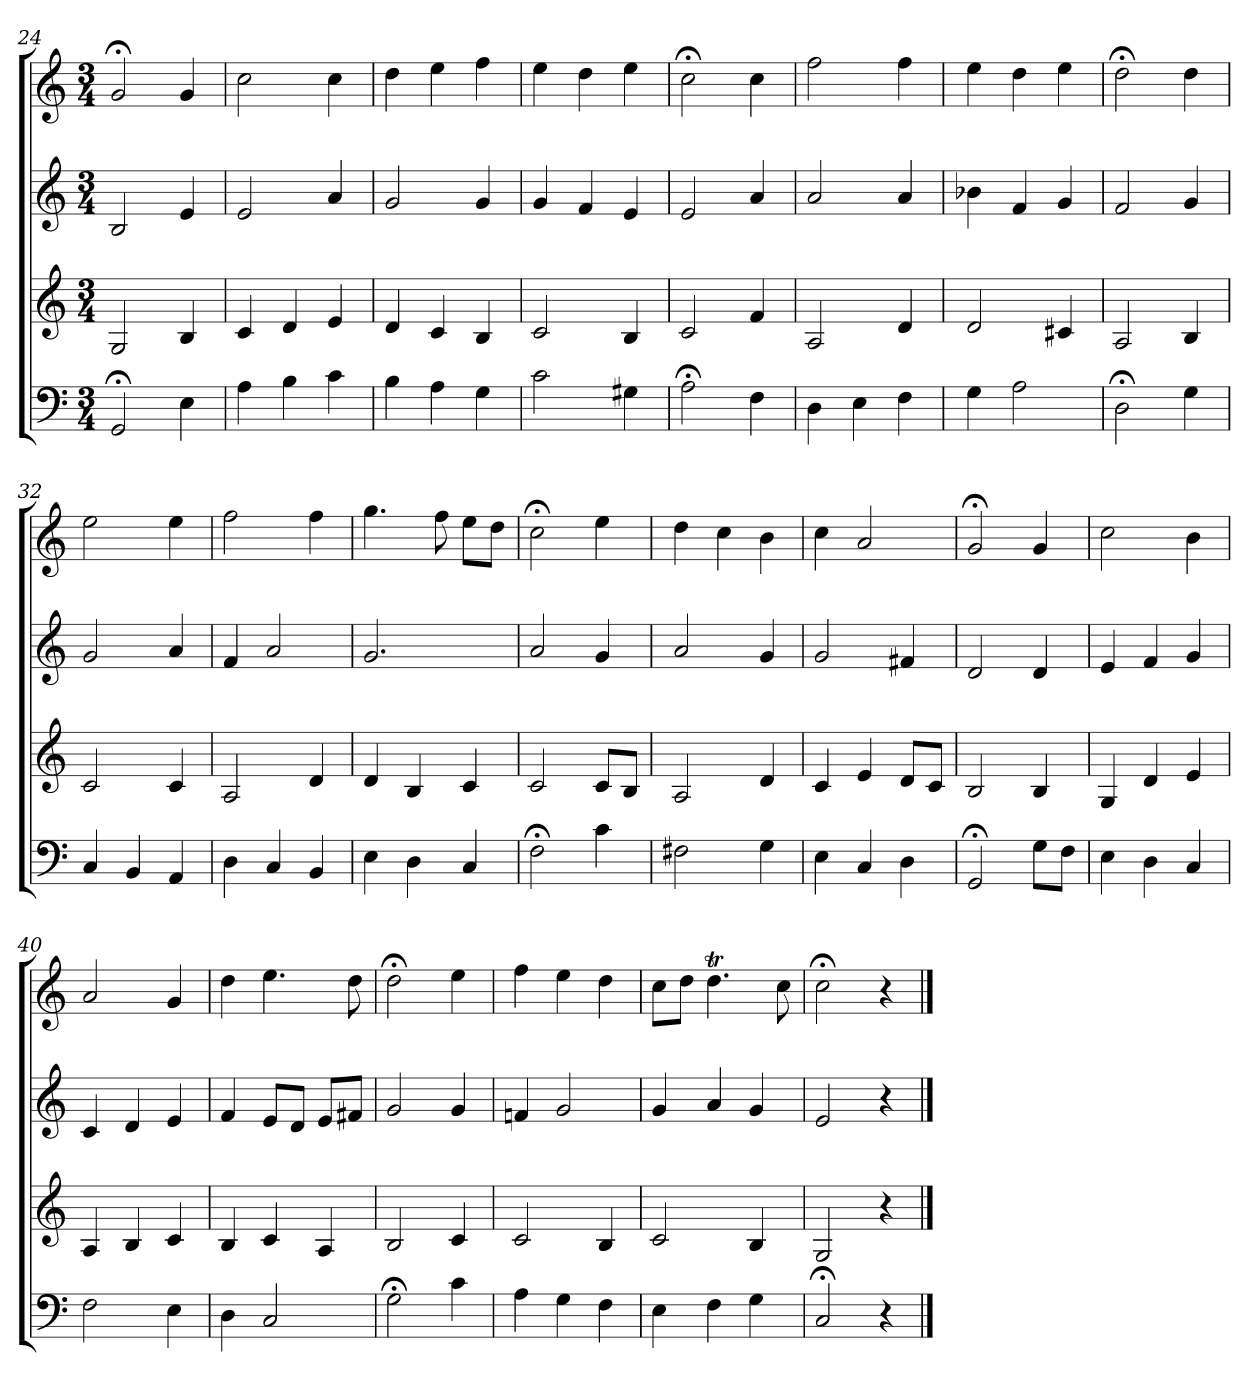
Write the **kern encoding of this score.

**kern	**kern	**kern	**kern
*part4	*part3	*part2	*part1
*staff4	*staff3	*staff2	*staff1
*clefF4	*clefG2	*clefG2	*clefG2
*M3/4	*M3/4	*M3/4	*M3/4
=24	=24	=24	=24
2GG;<	2G	2B	2g;<
4E	4B	4e	4g
=25	=25	=25	=25
4A	4c	2e	2cc
4B	4d	.	.
4c	4e	4a	4cc
=26	=26	=26	=26
4B	4d	2g	4dd
4A	4c	.	4ee
4G	4B	4g	4ff
=27	=27	=27	=27
2c	2c	4g	4ee
.	.	4f	4dd
4G#X	4B	4e	4ee
=28	=28	=28	=28
2A;<	2c	2e	2cc;<
4F	4f	4a	4cc
=29	=29	=29	=29
4D	2A	2a	2ff
4E	.	.	.
4F	4d	4a	4ff
=30	=30	=30	=30
4G	2d	4b-X	4ee
2A	.	4f	4dd
.	4c#X	4g	4ee
=31	=31	=31	=31
2D;<	2A	2f	2dd;<
4G	4B	4g	4dd
=32	=32	=32	=32
4C	2c	2g	2ee
4BB	.	.	.
4AA	4c	4a	4ee
=33	=33	=33	=33
4D	2A	4f	2ff
4C	.	2a	.
4BB	4d	.	4ff
=34	=34	=34	=34
4E	4d	2.g	4.gg
4D	4B	.	.
.	.	.	8ff
4C	4c	.	8ee\L
.	.	.	8dd\J
=35	=35	=35	=35
2F;<	2c	2a	2cc;<
4c	8c/L	4g	4ee
.	8B/J	.	.
=36	=36	=36	=36
2F#X	2A	2a	4dd
.	.	.	4cc
4G	4d	4g	4b
=37	=37	=37	=37
4E	4c	2g	4cc
4C	4e	.	2a
4D	8d/L	4f#X	.
.	8c/J	.	.
=38	=38	=38	=38
2GG;<	2B	2d	2g;<
8G\L	4B	4d	4g
8F\J	.	.	.
=39	=39	=39	=39
4E	4G	4e	2cc
4D	4d	4f	.
4C	4e	4g	4b
=40	=40	=40	=40
2F	4A	4c	2a
.	4B	4d	.
4E	4c	4e	4g
=41	=41	=41	=41
4D	4B	4f	4dd
2C	4c	8e/L	4.ee
.	.	8d/J	.
.	4A	8e/L	.
.	.	8f#X/J	8dd
=42	=42	=42	=42
2G;<	2B	2g	2dd;<
4c	4c	4g	4ee
=43	=43	=43	=43
4A	2c	4fn	4ff
4G	.	2g	4ee
4F	4B	.	4dd
=44	=44	=44	=44
4E	2c	4g	8cc\L
.	.	.	8dd\J
4F	.	4a	4.ddT
4G	4B	4g	.
.	.	.	8cc
=45	=45	=45	=45
2C;<	2G	2e	2cc;<
4r	4r	4r	4r
==	==	==	==
*-	*-	*-	*-
